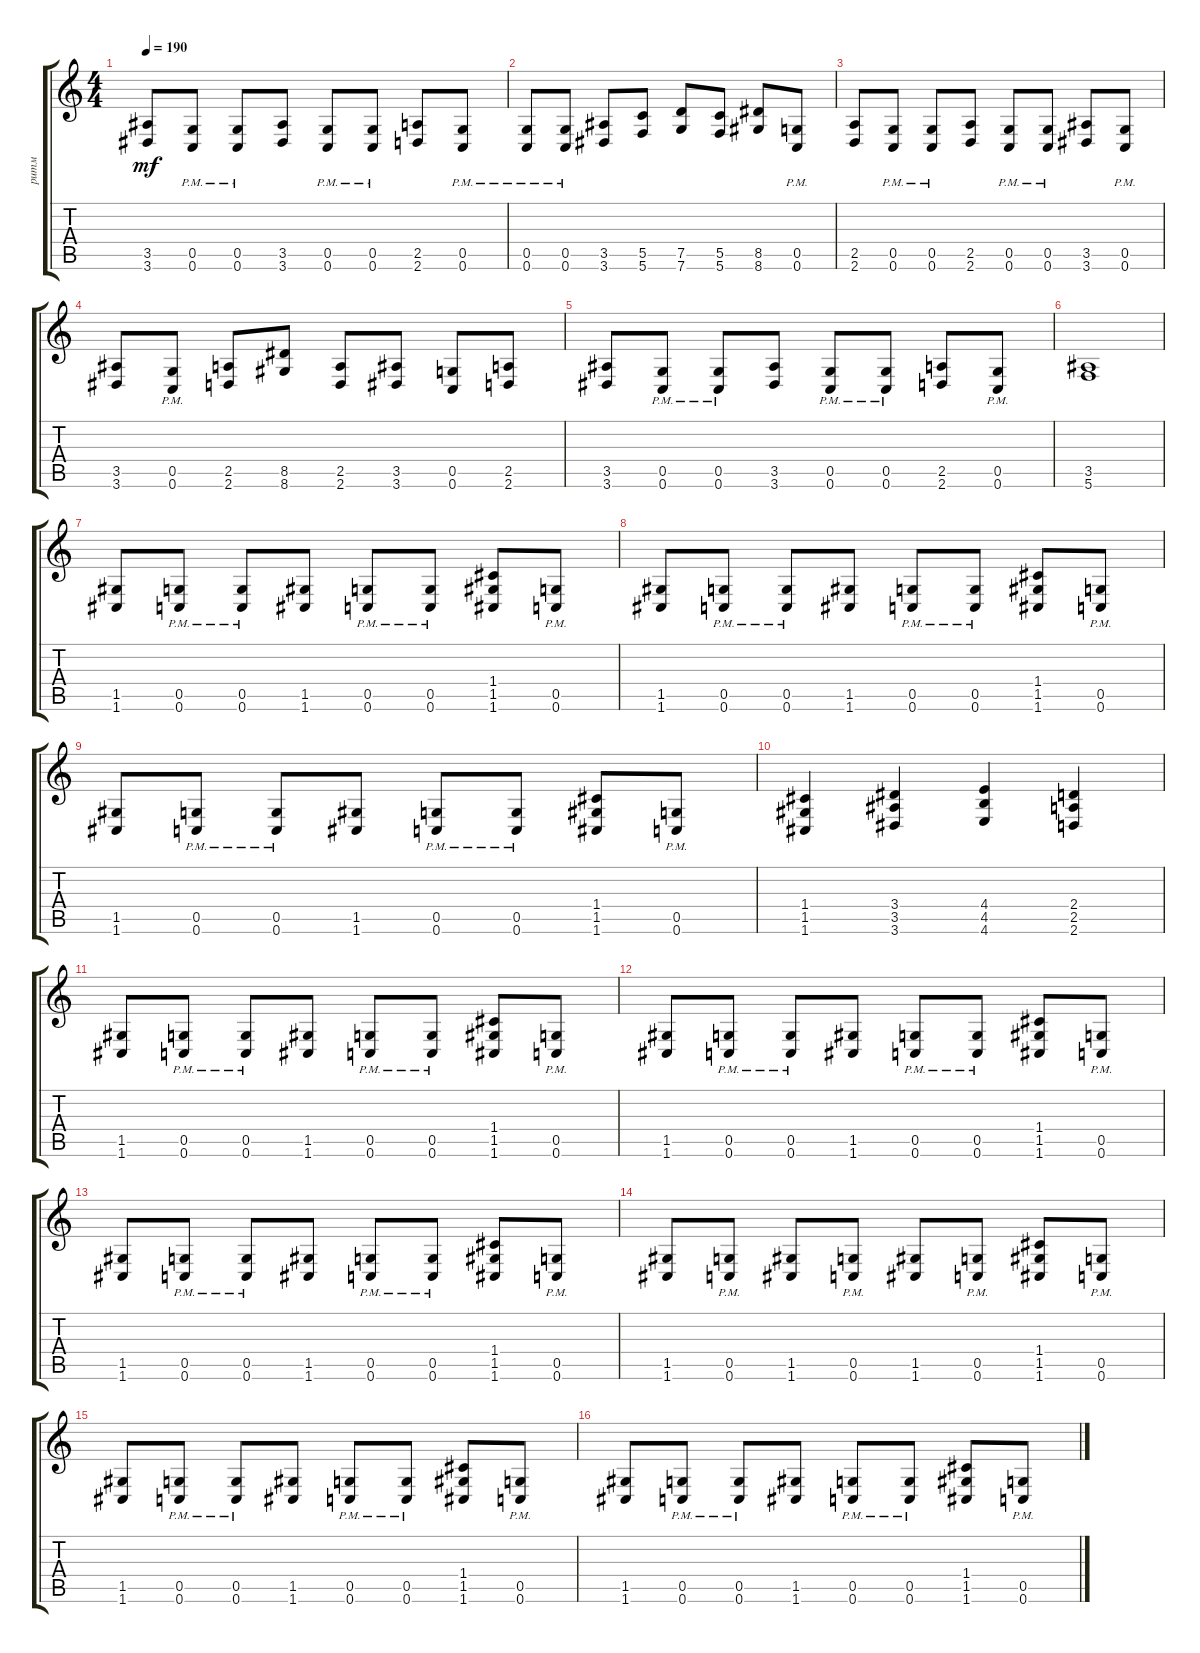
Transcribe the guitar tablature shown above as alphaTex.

\track ("ритм" "ритм") {instrument distortionguitar}
\staff {score tabs}
\tuning (D4 A3 F3 C3 G2 C2) {hide}
\ts (4 4)
\tempo 190
\clef g2
\ks c
(3.5 3.6).8{dy mf} (0.5{pm} 0.6{pm}).8 (0.5{pm} 0.6{pm}).8 (3.5 3.6).8 (0.5{pm} 0.6{pm}).8 (0.5{pm} 0.6{pm}).8 (2.5 2.6).8 (0.5{pm} 0.6{pm}).8 |
(0.5{pm} 0.6{pm}).8 (0.5{pm} 0.6{pm}).8 (3.5 3.6).8 (5.5 5.6).8 (7.5 7.6).8 (5.5 5.6).8 (8.5 8.6).8 (0.5{pm} 0.6{pm}).8 |
(2.5 2.6).8 (0.5{pm} 0.6{pm}).8 (0.5{pm} 0.6{pm}).8 (2.5 2.6).8 (0.5{pm} 0.6{pm}).8 (0.5{pm} 0.6{pm}).8 (3.5 3.6).8 (0.5{pm} 0.6{pm}).8 |
(3.5 3.6).8 (0.5{pm} 0.6{pm}).8 (2.5 2.6).8 (8.5 8.6).8 (2.5 2.6).8 (3.5 3.6).8 (0.5 0.6).8 (2.5 2.6).8 |
(3.5 3.6).8 (0.5{pm} 0.6{pm}).8 (0.5{pm} 0.6{pm}).8 (3.5 3.6).8 (0.5{pm} 0.6{pm}).8 (0.5{pm} 0.6{pm}).8 (2.5 2.6).8 (0.5{pm} 0.6{pm}).8 |
(3.5 5.6).1 |
(1.5 1.6).8 (0.5{pm} 0.6{pm}).8 (0.5{pm} 0.6{pm}).8 (1.5 1.6).8 (0.5{pm} 0.6{pm}).8 (0.5{pm} 0.6{pm}).8 (1.4 1.5 1.6).8 (0.5{pm} 0.6{pm}).8 |
(1.5 1.6).8 (0.5{pm} 0.6{pm}).8 (0.5{pm} 0.6{pm}).8 (1.5 1.6).8 (0.5{pm} 0.6{pm}).8 (0.5{pm} 0.6{pm}).8 (1.4 1.5 1.6).8 (0.5{pm} 0.6{pm}).8 |
(1.5 1.6).8 (0.5{pm} 0.6{pm}).8 (0.5{pm} 0.6{pm}).8 (1.5 1.6).8 (0.5{pm} 0.6{pm}).8 (0.5{pm} 0.6{pm}).8 (1.4 1.5 1.6).8 (0.5{pm} 0.6{pm}).8 |
(1.4 1.5 1.6).4 (3.4 3.5 3.6).4 (4.4 4.5 4.6).4 (2.4 2.5 2.6).4 |
(1.5 1.6).8 (0.5{pm} 0.6{pm}).8 (0.5{pm} 0.6{pm}).8 (1.5 1.6).8 (0.5{pm} 0.6{pm}).8 (0.5{pm} 0.6{pm}).8 (1.4 1.5 1.6).8 (0.5{pm} 0.6{pm}).8 |
(1.5 1.6).8 (0.5{pm} 0.6{pm}).8 (0.5{pm} 0.6{pm}).8 (1.5 1.6).8 (0.5{pm} 0.6{pm}).8 (0.5{pm} 0.6{pm}).8 (1.4 1.5 1.6).8 (0.5{pm} 0.6{pm}).8 |
(1.5 1.6).8 (0.5{pm} 0.6{pm}).8 (0.5{pm} 0.6{pm}).8 (1.5 1.6).8 (0.5{pm} 0.6{pm}).8 (0.5{pm} 0.6{pm}).8 (1.4 1.5 1.6).8 (0.5{pm} 0.6{pm}).8 |
(1.5 1.6).8 (0.5{pm} 0.6{pm}).8 (1.5 1.6).8 (0.5{pm} 0.6{pm}).8 (1.5 1.6).8 (0.5{pm} 0.6{pm}).8 (1.4 1.5 1.6).8 (0.5{pm} 0.6{pm}).8 |
(1.5 1.6).8 (0.5{pm} 0.6{pm}).8 (0.5{pm} 0.6{pm}).8 (1.5 1.6).8 (0.5{pm} 0.6{pm}).8 (0.5{pm} 0.6{pm}).8 (1.4 1.5 1.6).8 (0.5{pm} 0.6{pm}).8 |
(1.5 1.6).8 (0.5{pm} 0.6{pm}).8 (0.5{pm} 0.6{pm}).8 (1.5 1.6).8 (0.5{pm} 0.6{pm}).8 (0.5{pm} 0.6{pm}).8 (1.4 1.5 1.6).8 (0.5{pm} 0.6{pm}).8
